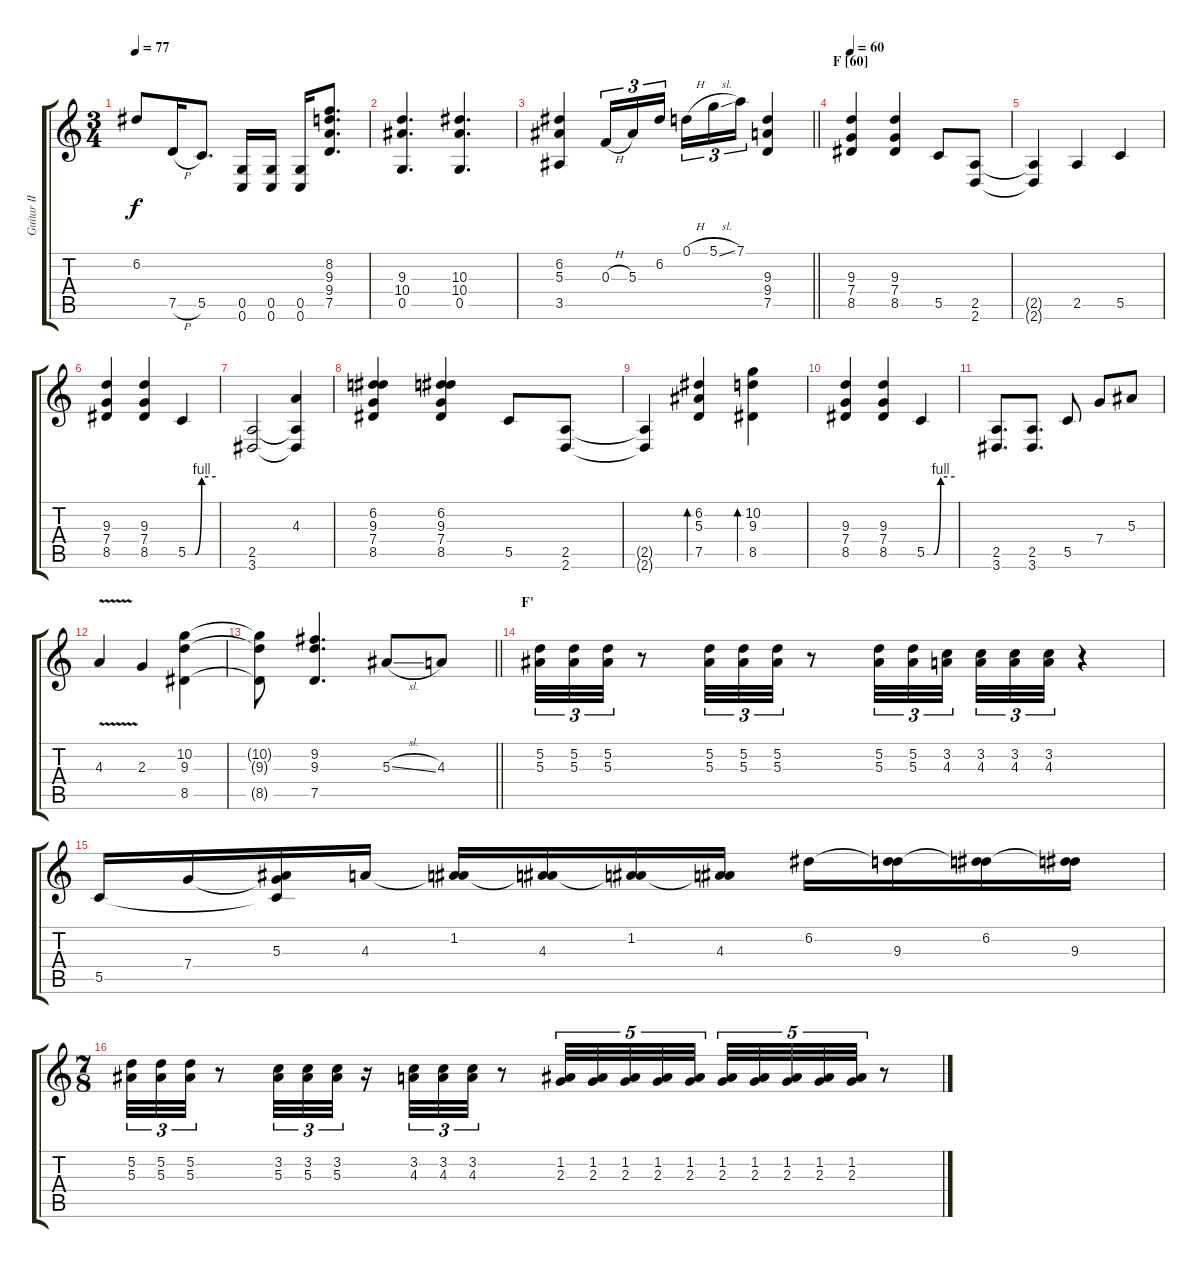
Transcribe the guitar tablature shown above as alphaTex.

\track ("Guitar II" "Guitar II") {instrument acousticguitarnylon}
\staff {score tabs}
\tuning (D4 A3 F3 C3 G2 C2) {hide}
\ts (3 4)
\tempo 77
\clef g2
\ks c
6.2.8{dy f} 7.5{h}.16 5.5.8{d} (0.5 0.6).16 (0.5 0.6).16 (0.5 0.6).16 (8.2 9.3 9.4 7.5).8{d} |
(9.3 10.4 0.5).4{d} (10.3 10.4 0.5).4{d} |
\barLineRight lightlight
(6.2 5.3 3.5).4 0.3{h}.16{tu (3 2)} 5.3.16{tu (3 2)} 6.2.16{tu (3 2) beam splitsecondary} 0.1{h}.16{tu (3 2)} 5.1{sl}.16{tu (3 2)} 7.1.16{tu (3 2)} (9.3 9.4 7.5).4 |
\section ("" "F [60]")
\tempo 60
(9.3 7.4 8.5).4 (9.3 7.4 8.5).4 5.5.8 (2.5 2.6).8 |
(2.5{t} 2.6{t}).4 2.5.4 5.5.4 |
(9.3 7.4 8.5).4 (9.3 7.4 8.5).4 5.5{be (custom 0 0 15 0 30 4 60 4)}.4 |
(2.5 3.6).2 (4.3 2.5{t} 3.6{t}).4 |
(6.2 9.3 7.4 8.5).4 (6.2 9.3 7.4 8.5).4 5.5.8 (2.5 2.6).8 |
(2.5{t} 2.6{t}).4 (6.2 5.3 7.5).4{bd 30} (10.2 9.3 8.5).4{bd 30} |
(9.3 7.4 8.5).4 (9.3 7.4 8.5).4 5.5{be (custom 0 0 15 0 30 4 60 4)}.4 |
(2.5 3.6).8{d} (2.5 3.6).8{d} 5.5.8 7.4.8 5.3.8 |
4.3{v}.4 2.3.4 (10.2 9.3 8.5).4 |
\barLineRight lightlight
(10.2{t} 9.3{t} 8.5{t}).8 (9.2 9.3 7.5).4{d} 5.3{sl}.8 4.3.8 |
\section ("" "F'")
(5.2 5.3).32{tu (3 2)} (5.2 5.3).32{tu (3 2)} (5.2 5.3).32{tu (3 2)} r.8 (5.2 5.3).32{tu (3 2)} (5.2 5.3).32{tu (3 2)} (5.2 5.3).32{tu (3 2)} r.8 (5.2 5.3).32{tu (3 2)} (5.2 5.3).32{tu (3 2)} (3.2 4.3).32{tu (3 2) beam splitsecondary} (3.2 4.3).32{tu (3 2)} (3.2 4.3).32{tu (3 2)} (3.2 4.3).32{tu (3 2)} r.4 |
5.5.16 7.4.16 (5.3 7.4{t} 5.5{t}).16 4.3.16 (1.2 4.3{t}).16 (1.2{t} 4.3).16 (1.2 4.3{t}).16 (1.2{t} 4.3).16 6.2.16 (6.2{t} 9.3).16 (6.2 9.3{t}).16 (6.2{t} 9.3).16 |
\ts (7 8)
(5.2 5.3).32{tu (3 2)} (5.2 5.3).32{tu (3 2)} (5.2 5.3).32{tu (3 2)} r.8 (3.2 5.3).32{tu (3 2)} (3.2 5.3).32{tu (3 2)} (3.2 5.3).32{tu (3 2)} r.16 (3.2 4.3).32{tu (3 2)} (3.2 4.3).32{tu (3 2)} (3.2 4.3).32{tu (3 2)} r.8 (1.2 2.3).32{tu (5 4)} (1.2 2.3).32{tu (5 4)} (1.2 2.3).32{tu (5 4)} (1.2 2.3).32{tu (5 4)} (1.2 2.3).32{tu (5 4)} (1.2 2.3).32{tu (5 4)} (1.2 2.3).32{tu (5 4)} (1.2 2.3).32{tu (5 4)} (1.2 2.3).32{tu (5 4)} (1.2 2.3).32{tu (5 4)} r.8
